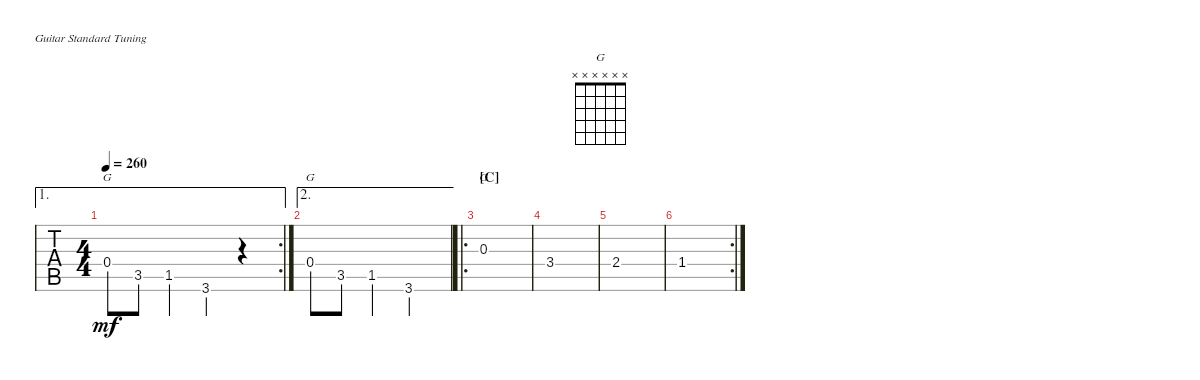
\defaultSystemsLayout 4
\bracketExtendMode groupsimilarinstruments
\singleTrackTrackNamePolicy hidden
\multiTrackTrackNamePolicy hidden
\otherSystemsTrackNameOrientation horizontal
\track ("Dobro" "Dobro") {instrument acousticguitarsteel}
\staff {tabs}
\tuning (E4 B3 G3 D3 A2 E2)
\chord ("G" x x x x x x)
\ae 1
\rc 2
\ts (4 4)
\tempo 260
\clef g2
\ks g
0.4.8{ch "G" dy mf} 3.5.8 1.5.4 3.6.4 r.4 |
\ae 2
0.4.8{ch "G"} 3.5.8 1.5.4 3.6.2 |
\ro
\section ("C" "")
0.3.1{ch "G"} |
3.4.1 |
2.4.1 |
\rc 2
1.4.1
